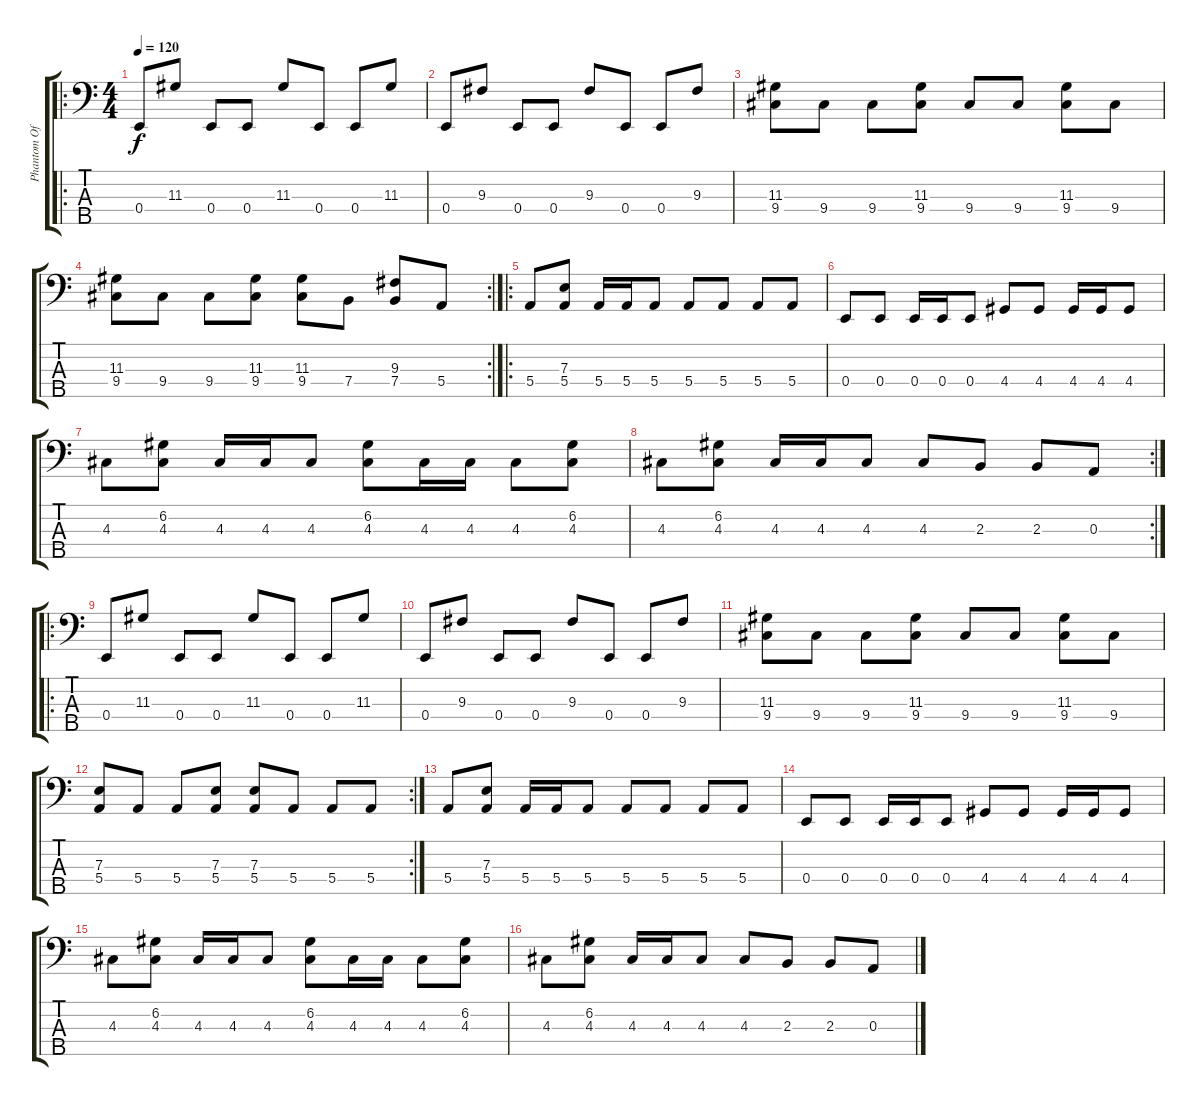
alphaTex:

\track ("Phantom Of The Opera" "Phantom Of") {instrument electricbassfinger}
\staff {score tabs}
\tuning (G2 D2 A1 E1 B0) {hide}
\ro
\ts (4 4)
\tempo 120
\clef f4
\ks c
0.4.8{dy f instrument electricbassfinger} 11.3.8 0.4.8 0.4.8 11.3.8 0.4.8 0.4.8 11.3.8 |
0.4.8 9.3.8 0.4.8 0.4.8 9.3.8 0.4.8 0.4.8 9.3.8 |
(11.3 9.4).8 9.4.8 9.4.8 (11.3 9.4).8 9.4.8 9.4.8 (11.3 9.4).8 9.4.8 |
\rc 2
(11.3 9.4).8 9.4.8 9.4.8 (11.3 9.4).8 (11.3 9.4).8 7.4.8 (9.3 7.4).8 5.4.8 |
\ro
5.4.8 (7.3 5.4).8 5.4.16 5.4.16 5.4.8 5.4.8 5.4.8 5.4.8 5.4.8 |
0.4.8 0.4.8 0.4.16 0.4.16 0.4.8 4.4.8 4.4.8 4.4.16 4.4.16 4.4.8 |
4.3.8 (6.2 4.3).8 4.3.16 4.3.16 4.3.8 (6.2 4.3).8 4.3.16 4.3.16 4.3.8 (6.2 4.3).8 |
\rc 2
4.3.8 (6.2 4.3).8 4.3.16 4.3.16 4.3.8 4.3.8 2.3.8 2.3.8 0.3.8 |
\ro
0.4.8 11.3.8 0.4.8 0.4.8 11.3.8 0.4.8 0.4.8 11.3.8 |
0.4.8 9.3.8 0.4.8 0.4.8 9.3.8 0.4.8 0.4.8 9.3.8 |
(11.3 9.4).8 9.4.8 9.4.8 (11.3 9.4).8 9.4.8 9.4.8 (11.3 9.4).8 9.4.8 |
\rc 2
(7.3 5.4).8 5.4.8 5.4.8 (7.3 5.4).8 (7.3 5.4).8 5.4.8 5.4.8 5.4.8 |
5.4.8 (7.3 5.4).8 5.4.16 5.4.16 5.4.8 5.4.8 5.4.8 5.4.8 5.4.8 |
0.4.8 0.4.8 0.4.16 0.4.16 0.4.8 4.4.8 4.4.8 4.4.16 4.4.16 4.4.8 |
4.3.8 (6.2 4.3).8 4.3.16 4.3.16 4.3.8 (6.2 4.3).8 4.3.16 4.3.16 4.3.8 (6.2 4.3).8 |
4.3.8 (6.2 4.3).8 4.3.16 4.3.16 4.3.8 4.3.8 2.3.8 2.3.8 0.3.8
